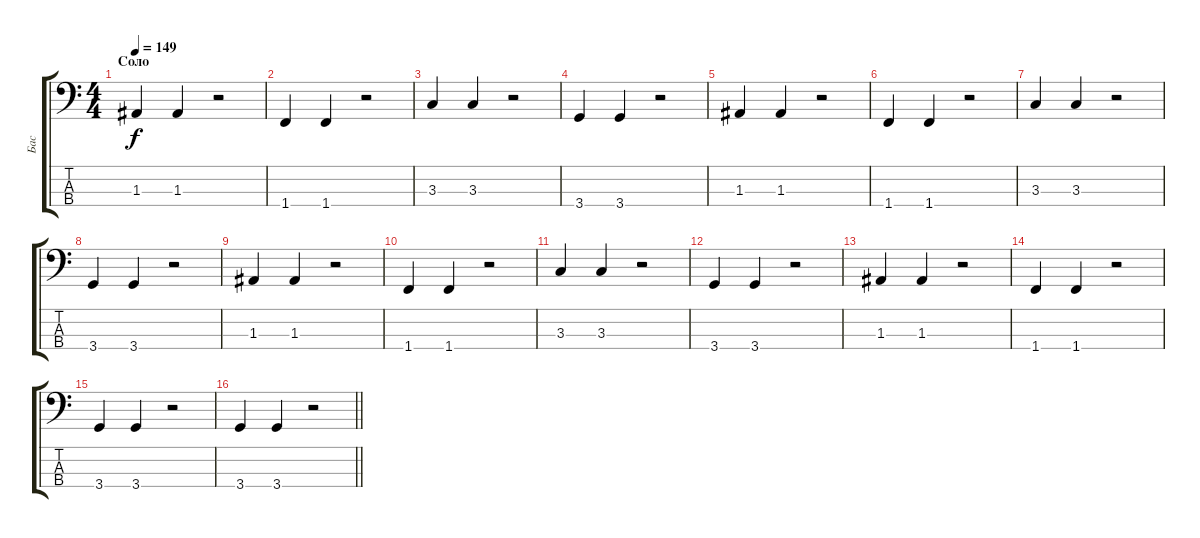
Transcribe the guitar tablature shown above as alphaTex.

\track ("Бас" "Бас") {instrument electricbassfinger}
\staff {score tabs}
\tuning (G2 D2 A1 E1) {hide}
\ts (4 4)
\section ("" "Соло")
\tempo 149
\clef f4
\ks c
1.3.4{dy f} 1.3.4 r.2 |
1.4.4 1.4.4 r.2 |
3.3.4 3.3.4 r.2 |
3.4.4 3.4.4 r.2 |
1.3.4 1.3.4 r.2 |
1.4.4 1.4.4 r.2 |
3.3.4 3.3.4 r.2 |
3.4.4 3.4.4 r.2 |
1.3.4 1.3.4 r.2 |
1.4.4 1.4.4 r.2 |
3.3.4 3.3.4 r.2 |
3.4.4 3.4.4 r.2 |
1.3.4 1.3.4 r.2 |
1.4.4 1.4.4 r.2 |
3.4.4 3.4.4 r.2 |
\barLineRight lightlight
3.4.4 3.4.4 r.2
